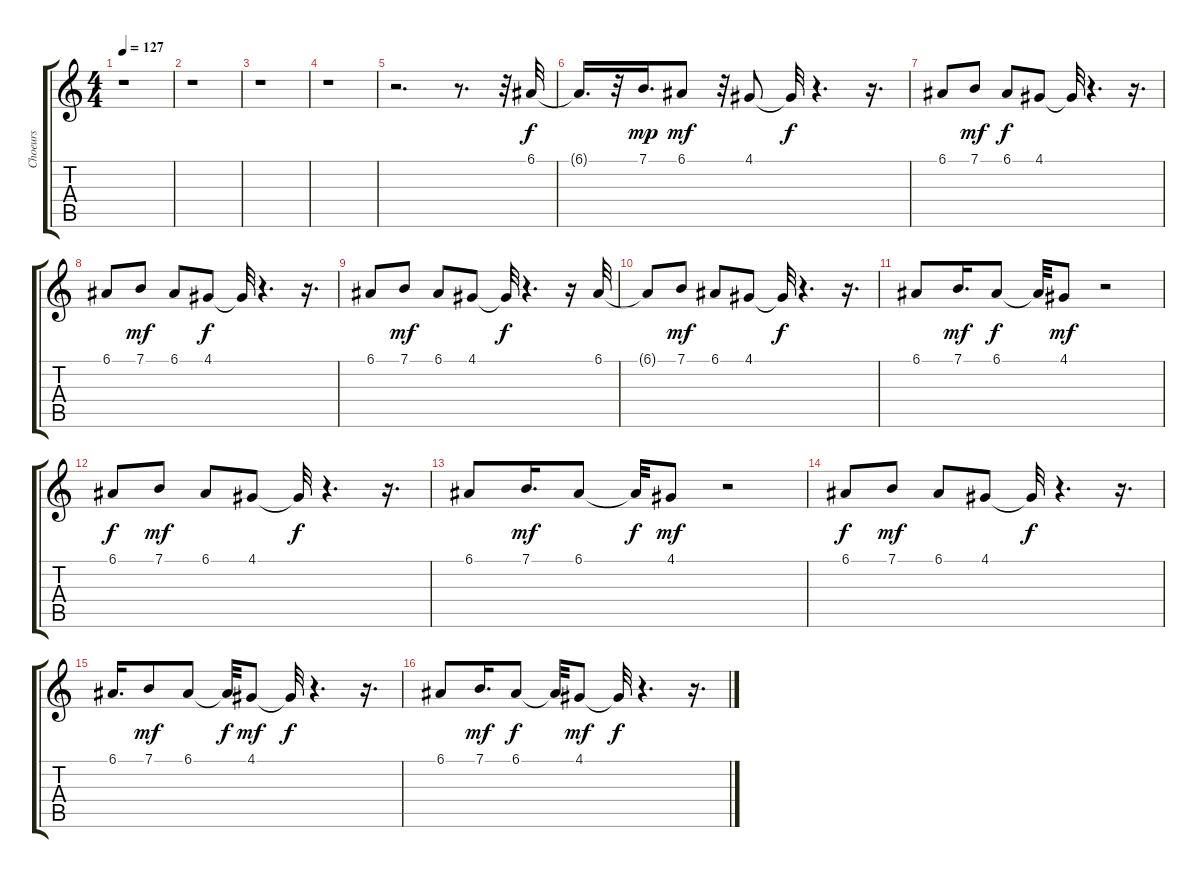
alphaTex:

\track ("Choeurs" "Choeurs") {instrument choiraahs}
\staff {score tabs}
\tuning (E4 B3 G3 D3 A2 E2) {hide}
\ts (4 4)
\tempo 127
\clef g2
\ks c
r.1{dy f} |
r.1 |
r.1 |
r.1 |
r.2{d} r.8{d} r.32 6.1.32 |
6.1{t}.16{d} r.32 7.1.16{d dy mp} 6.1.8{dy mf} r.32 4.1.8 4.1{t}.32{dy f} r.4{d} r.16{d} |
6.1.8 7.1.8{dy mf} 6.1.8{dy f} 4.1.8 4.1{t}.32 r.4{d} r.16{d} |
6.1.8 7.1.8{dy mf} 6.1.8 4.1.8{dy f} 4.1{t}.32 r.4{d} r.16{d} |
6.1.8 7.1.8{dy mf} 6.1.8 4.1.8 4.1{t}.32{dy f} r.4{d} r.16 6.1.32 |
6.1{t}.8 7.1.8{dy mf} 6.1.8 4.1.8 4.1{t}.32{dy f} r.4{d} r.16{d} |
6.1.8 7.1.16{d dy mf} 6.1.8{dy f} 6.1{t}.32 4.1.8{dy mf} r.2 |
6.1.8{dy f} 7.1.8{dy mf} 6.1.8 4.1.8 4.1{t}.32{dy f} r.4{d} r.16{d} |
6.1.8 7.1.16{d dy mf} 6.1.8 6.1{t}.32{dy f} 4.1.8{dy mf} r.2 |
6.1.8{dy f} 7.1.8{dy mf} 6.1.8 4.1.8 4.1{t}.32{dy f} r.4{d} r.16{d} |
6.1.16{d} 7.1.8{dy mf} 6.1.8 6.1{t}.32{dy f} 4.1.8{dy mf} 4.1{t}.32{dy f} r.4{d} r.16{d} |
6.1.8 7.1.16{d dy mf} 6.1.8{dy f} 6.1{t}.32 4.1.8{dy mf} 4.1{t}.32{dy f} r.4{d} r.16{d}
